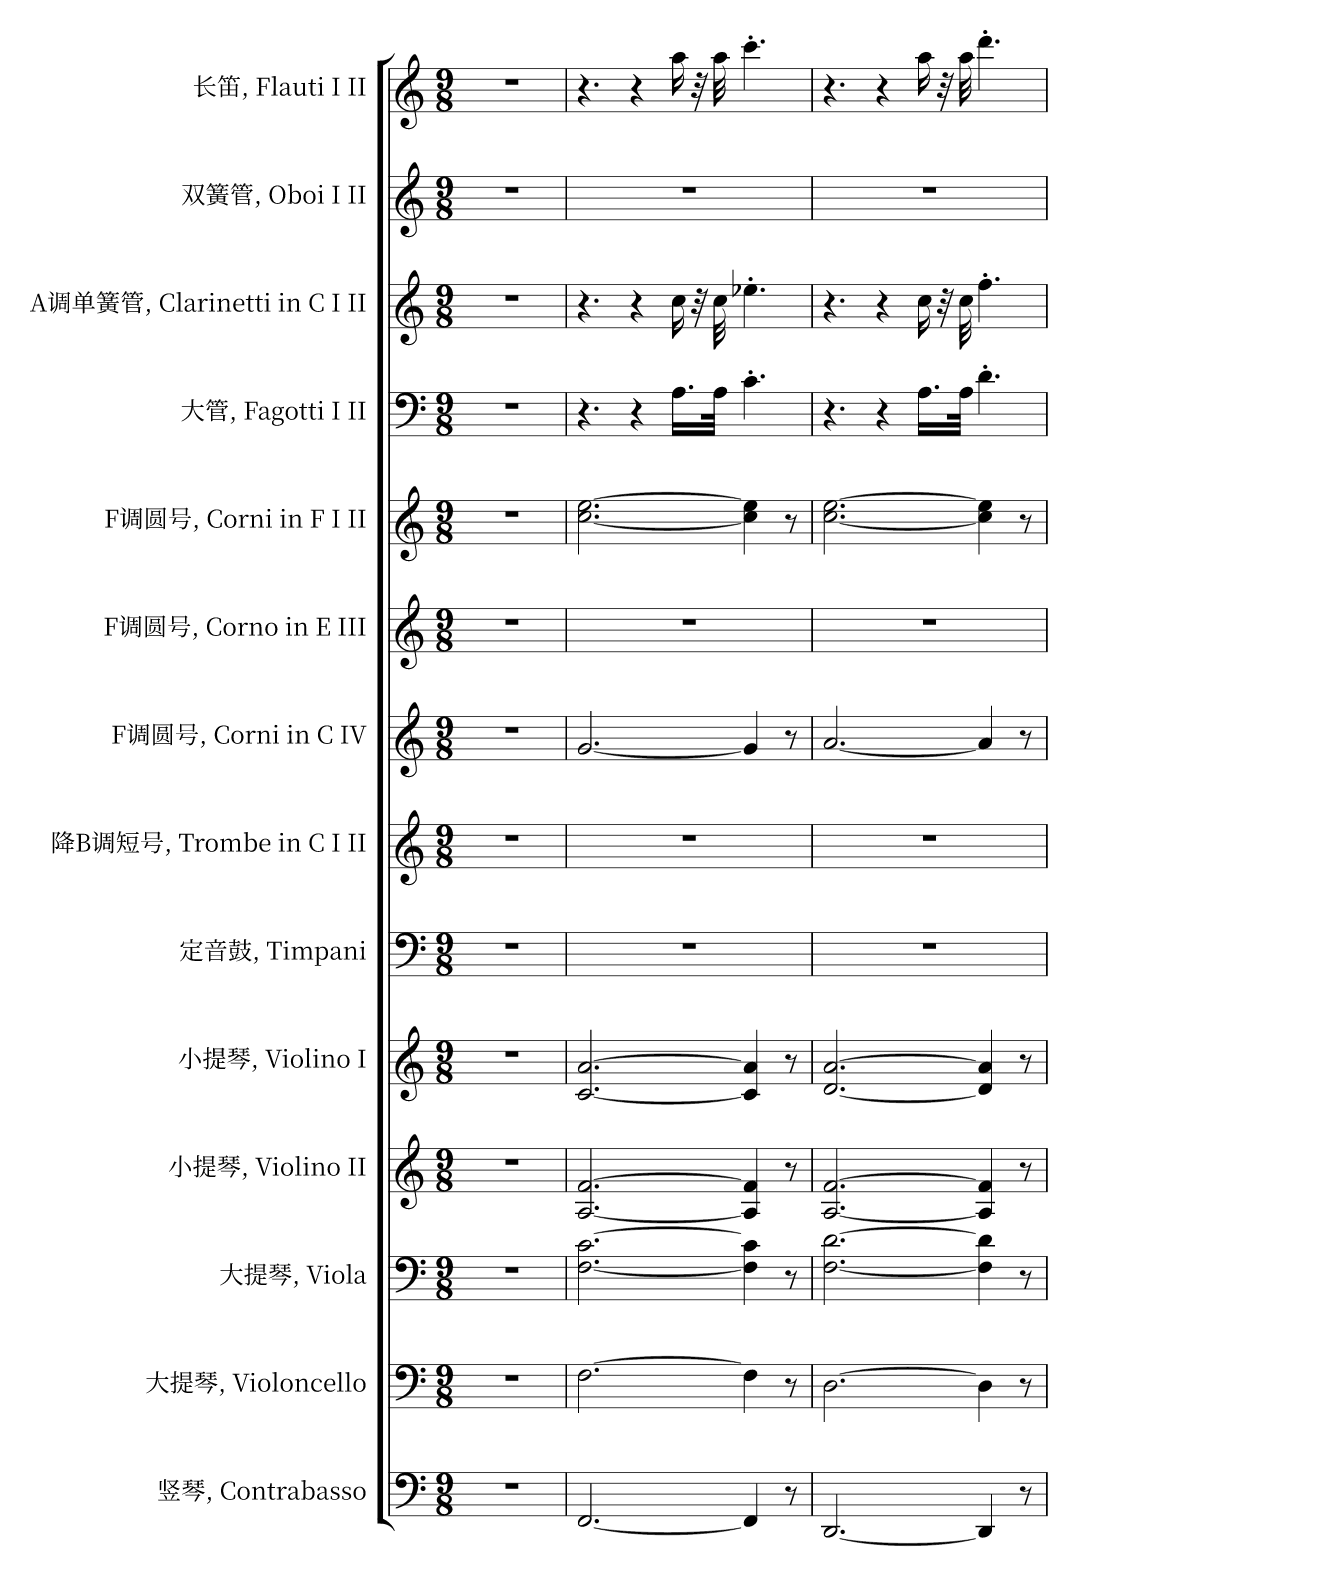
**kern	**kern	**kern	**kern	**kern	**kern	**kern	**kern	**kern	**kern	**kern	**kern	**kern	**kern
*part14	*part13	*part12	*part11	*part10	*part9	*part8	*part7	*part6	*part5	*part4	*part3	*part2	*part1
*staff14	*staff13	*staff12	*staff11	*staff10	*staff9	*staff8	*staff7	*staff6	*staff5	*staff4	*staff3	*staff2	*staff1
*I"竖琴, Contrabasso	*I"大提琴, Violoncello	*I"大提琴, Viola	*I"小提琴, Violino II	*I"小提琴, Violino I	*I"定音鼓, Timpani	*I"降B调短号, Trombe in C I II	*I"F调圆号, Corni in C IV	*I"F调圆号, Corno in E III	*I"F调圆号, Corni in F I II	*I"大管, Fagotti I II	*I"A调单簧管, Clarinetti in C I II	*I"双簧管, Oboi I II	*I"长笛, Flauti I II
*	*I'Vc.	*	*I'Vln.	*I'Vln.	*I'Timp.	*	*	*	*	*	*I'A Cl.	*I'Ob.	*I'Fl.
*clefF4	*clefF4	*clefF4	*clefG2	*clefG2	*clefF4	*clefG2	*clefG2	*clefG2	*clefG2	*clefF4	*clefG2	*clefG2	*clefG2
*	*	*	*	*	*	*ITrd1c2	*ITrd4c7	*ITrd4c7	*ITrd4c7	*	*ITrd2c3	*	*
*k[]	*k[]	*k[]	*k[]	*k[]	*k[]	*k[b-e-]	*k[b-]	*k[b-]	*k[b-]	*k[]	*k[f#c#g#]	*k[]	*k[]
*M9/8	*M9/8	*M9/8	*M9/8	*M9/8	*M9/8	*M9/8	*M9/8	*M9/8	*M9/8	*M9/8	*M9/8	*M9/8	*M9/8
*MM240	*MM240	*MM240	*MM240	*MM240	*MM240	*MM240	*MM240	*MM240	*MM240	*MM240	*MM240	*MM240	*MM240
=1	=1	=1	=1	=1	=1	=1	=1	=1	=1	=1	=1	=1	=1
8%9r	8%9r	8%9r	8%9r	8%9r	8%9r	8%9r	8%9r	8%9r	8%9r	8%9r	8%9r	8%9r	8%9r
=2	=2	=2	=2	=2	=2	=2	=2	=2	=2	=2	=2	=2	=2
*	*	*	*	*	*	*	*	*	*	*	*	*	*MM46
[2.FF/	[2.F\	[2.F\ [2.c\	[2.A/ [2.f/	[2.c/ [2.a/	8%9r	8%9r	[2.c/	8%9r	[2.f\ [2.a\	4.r	4.r	8%9r	4.r
.	.	.	.	.	.	.	.	.	.	4r	4r	.	4r
*	*	*	*	*	*	*	*	*	*	*	*	*	*MM42
.	.	.	.	.	.	.	.	.	.	16.A\LL	16a\	.	16aa\
.	.	.	.	.	.	.	.	.	.	.	32r	.	32r
.	.	.	.	.	.	.	.	.	.	32A\JJk	32a\	.	32aa\
4FF/]	4F\]	4F\] 4c\]	4A/] 4f/]	4c/] 4a/]	.	.	4c/]	.	4f\] 4a\]	4.c'\	4.ccn'\	.	4.ccc'\
8r	8r	8r	8r	8r	.	.	8r	.	8r	.	.	.	.
=3	=3	=3	=3	=3	=3	=3	=3	=3	=3	=3	=3	=3	=3
*	*	*	*	*	*	*	*	*	*	*	*	*	*MM46
[2.DD/	[2.D\	[2.F\ [2.d\	[2.A/ [2.f/	[2.d/ [2.a/	8%9r	8%9r	[2.d/	8%9r	[2.f\ [2.a\	4.r	4.r	8%9r	4.r
.	.	.	.	.	.	.	.	.	.	4r	4r	.	4r
*	*	*	*	*	*	*	*	*	*	*	*	*	*MM43
.	.	.	.	.	.	.	.	.	.	16.A\LL	16a\	.	16aa\
.	.	.	.	.	.	.	.	.	.	.	32r	.	32r
.	.	.	.	.	.	.	.	.	.	32A\JJk	32a\	.	32aa\
4DD/]	4D\]	4F\] 4d\]	4A/] 4f/]	4d/] 4a/]	.	.	4d/]	.	4f\] 4a\]	4.d'\	4.dd'\	.	4.ddd'\
8r	8r	8r	8r	8r	.	.	8r	.	8r	.	.	.	.
=	=	=	=	=	=	=	=	=	=	=	=	=	=
*-	*-	*-	*-	*-	*-	*-	*-	*-	*-	*-	*-	*-	*-
